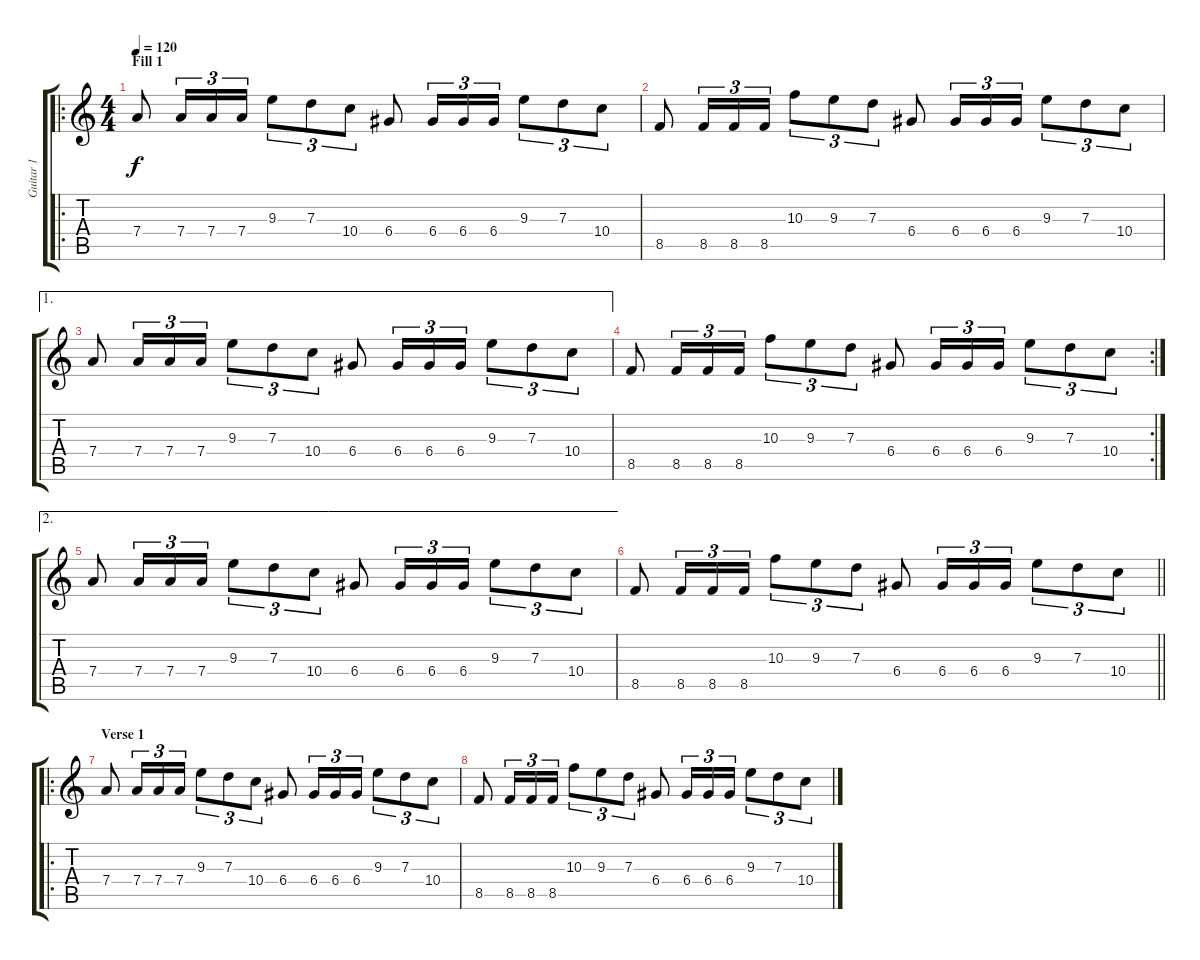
\track ("Guitar 1" "Guitar 1") {instrument distortionguitar}
\staff {score tabs}
\tuning (E4 B3 G3 D3 A2 E2) {hide}
\ro
\ts (4 4)
\section ("" "Fill 1")
\tempo 120
\clef g2
\ks c
7.4.8{dy f} 7.4.16{tu (3 2)} 7.4.16{tu (3 2)} 7.4.16{tu (3 2)} 9.3.8{tu (3 2)} 7.3.8{tu (3 2)} 10.4.8{tu (3 2)} 6.4.8 6.4.16{tu (3 2)} 6.4.16{tu (3 2)} 6.4.16{tu (3 2)} 9.3.8{tu (3 2)} 7.3.8{tu (3 2)} 10.4.8{tu (3 2)} |
8.5.8 8.5.16{tu (3 2)} 8.5.16{tu (3 2)} 8.5.16{tu (3 2)} 10.3.8{tu (3 2)} 9.3.8{tu (3 2)} 7.3.8{tu (3 2)} 6.4.8 6.4.16{tu (3 2)} 6.4.16{tu (3 2)} 6.4.16{tu (3 2)} 9.3.8{tu (3 2)} 7.3.8{tu (3 2)} 10.4.8{tu (3 2)} |
\ae 1
7.4.8 7.4.16{tu (3 2)} 7.4.16{tu (3 2)} 7.4.16{tu (3 2)} 9.3.8{tu (3 2)} 7.3.8{tu (3 2)} 10.4.8{tu (3 2)} 6.4.8 6.4.16{tu (3 2)} 6.4.16{tu (3 2)} 6.4.16{tu (3 2)} 9.3.8{tu (3 2)} 7.3.8{tu (3 2)} 10.4.8{tu (3 2)} |
\rc 2
8.5.8 8.5.16{tu (3 2)} 8.5.16{tu (3 2)} 8.5.16{tu (3 2)} 10.3.8{tu (3 2)} 9.3.8{tu (3 2)} 7.3.8{tu (3 2)} 6.4.8 6.4.16{tu (3 2)} 6.4.16{tu (3 2)} 6.4.16{tu (3 2)} 9.3.8{tu (3 2)} 7.3.8{tu (3 2)} 10.4.8{tu (3 2)} |
\ae 2
7.4.8 7.4.16{tu (3 2)} 7.4.16{tu (3 2)} 7.4.16{tu (3 2)} 9.3.8{tu (3 2)} 7.3.8{tu (3 2)} 10.4.8{tu (3 2)} 6.4.8 6.4.16{tu (3 2)} 6.4.16{tu (3 2)} 6.4.16{tu (3 2)} 9.3.8{tu (3 2)} 7.3.8{tu (3 2)} 10.4.8{tu (3 2)} |
\barLineRight lightlight
8.5.8 8.5.16{tu (3 2)} 8.5.16{tu (3 2)} 8.5.16{tu (3 2)} 10.3.8{tu (3 2)} 9.3.8{tu (3 2)} 7.3.8{tu (3 2)} 6.4.8 6.4.16{tu (3 2)} 6.4.16{tu (3 2)} 6.4.16{tu (3 2)} 9.3.8{tu (3 2)} 7.3.8{tu (3 2)} 10.4.8{tu (3 2)} |
\ro
\section ("" "Verse 1")
7.4.8 7.4.16{tu (3 2)} 7.4.16{tu (3 2)} 7.4.16{tu (3 2)} 9.3.8{tu (3 2)} 7.3.8{tu (3 2)} 10.4.8{tu (3 2)} 6.4.8 6.4.16{tu (3 2)} 6.4.16{tu (3 2)} 6.4.16{tu (3 2)} 9.3.8{tu (3 2)} 7.3.8{tu (3 2)} 10.4.8{tu (3 2)} |
8.5.8 8.5.16{tu (3 2)} 8.5.16{tu (3 2)} 8.5.16{tu (3 2)} 10.3.8{tu (3 2)} 9.3.8{tu (3 2)} 7.3.8{tu (3 2)} 6.4.8 6.4.16{tu (3 2)} 6.4.16{tu (3 2)} 6.4.16{tu (3 2)} 9.3.8{tu (3 2)} 7.3.8{tu (3 2)} 10.4.8{tu (3 2)}
